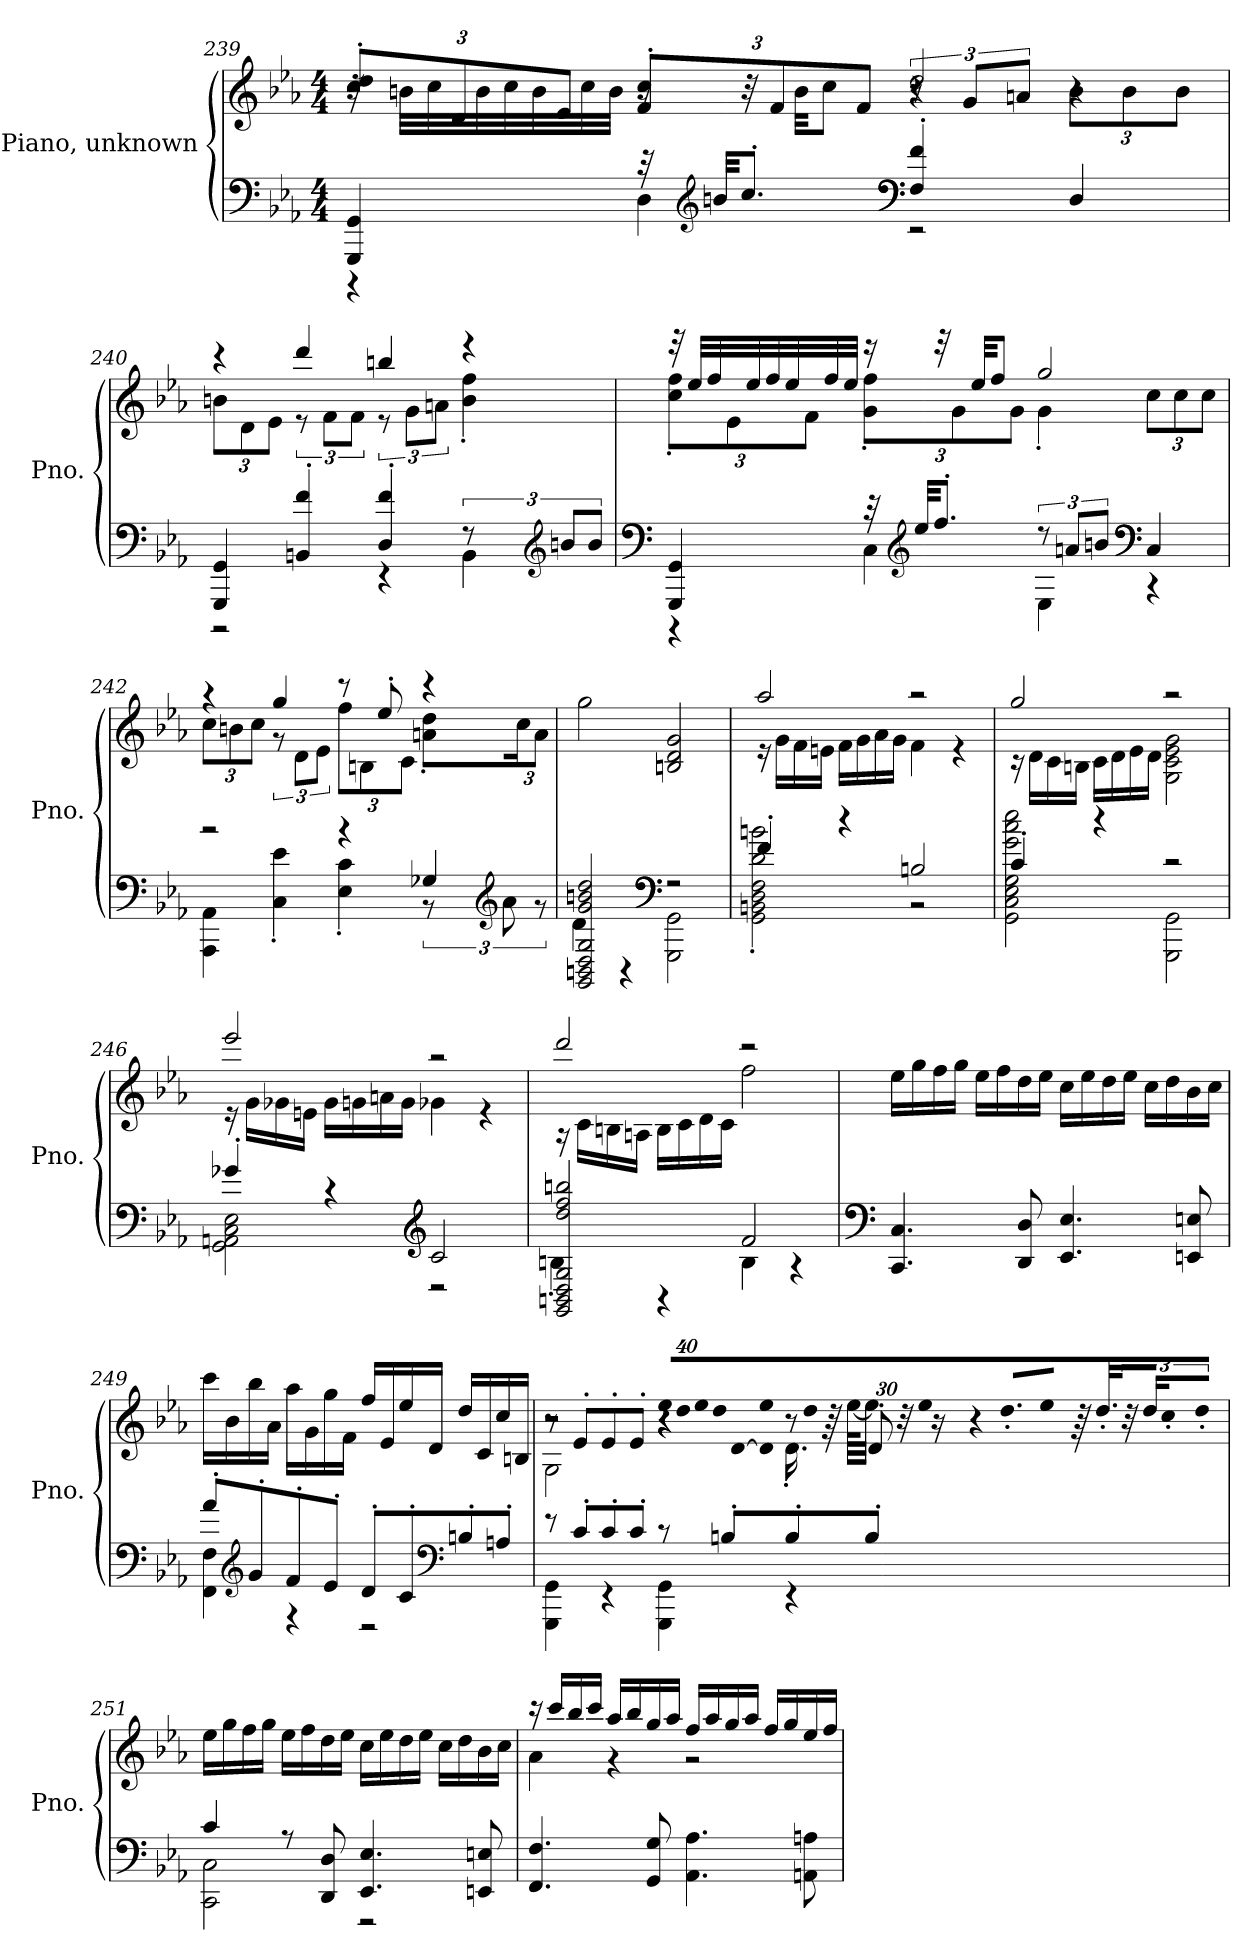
**kern	**kern
*part1	*part1
*staff2	*staff1
*I"Piano, unknown	*
*I'Pno.	*
!!LO:LB:g=z
*clefF4	*clefG2
*k[b-e-a-]	*k[b-e-a-]
*M4/4	*M4/4
=239	=239
*^	*^
*	*	*	*^
*	*	*	*	*Xbrackettup
4GGG/ 4GG/	4r	2r	32r	12cc/' 12dd/'L
.	.	.	32bn\LLL	.
.	.	.	32cc\	.
.	.	.	.	12d/
.	.	.	32b\	.
.	.	.	32cc\	.
.	.	.	32b\	.
.	.	.	.	12e-/J
.	.	.	32cc\	.
.	.	.	32b\JJJ	.
32r	4D\	.	16r	12f/' 12cc/'L
*clefG2	*	*	*	*
32bn/KKL	.	.	.	.
8.cc'/J	.	.	32r	.
.	.	.	.	12f/
.	.	.	32b\KKL	.
.	.	.	8cc\J	.
.	.	.	.	12f/J
*clefF4	*	*	*	*
*	*	*	*	*brackettup
4F/' 4f/'	2r	2dd/	4r	12r
.	.	.	.	12g/L
.	.	.	.	12an/J
*	*	*	*Xbrackettup	*
4D/	.	.	12b\L	4r
.	.	.	12b\	.
.	.	.	12b\J	.
*	*	*	*v	*v
=240	=240	=240	=240
4GGG/ 4GG/	2r	4r	12bn\L
.	.	.	12d\
.	.	.	12e-\J
*	*	*	*brackettup
4BBn/' 4f/'	.	4ddd/	12r
.	.	.	12f\L
.	.	.	12f\J
4D/' 4f/'	4r	4bbn/	12r
.	.	.	12g\L
.	.	.	12an\J
12r	4BB\	4r	4b\' 4ff\'
*clefG2	*	*	*
12bn/L	.	.	.
12b/J	.	.	.
!!LO:LB:g=z	!!
=241	=241	=241	=241
*clefF4	*	*	*
*	*	*	*Xbrackettup
4GGG/ 4GG/	4r	32r	12cc\' 12ff\'L
.	.	32ee-/LLL	.
.	.	32ff/	.
.	.	.	12e-\
.	.	32ee-/	.
.	.	32ff/	.
.	.	32ee-/	.
.	.	.	12f\J
.	.	32ff/	.
.	.	32ee-/JJJ	.
32r	4C\	16r	12g\' 12ff\'L
*clefG2	*	*	*
32ee-/KKL	.	.	.
8.ff'/J	.	32r	.
.	.	.	12g\
.	.	32ee-/KKL	.
.	.	8ff/J	.
.	.	.	12g\J
12r	4E-\	2gg/	4g'\
12an/L	.	.	.
12bn/J	.	.	.
*clefF4	*	*	*
4C/	4r	.	12cc\L
.	.	.	12cc\
.	.	.	12cc\J
=242	=242	=242	=242
2r	4AAA-\ 4AA-\	4r	12cc\L
.	.	.	12bn\
.	.	.	12cc\J
*	*	*	*brackettup
.	4C\' 4e-\'	4gg/	12r
.	.	.	12d\L
.	.	.	12e-\J
*	*	*	*Xbrackettup
4r	4E-\' 4c\'	8r	12ff\L
.	.	.	12Bn\
.	.	8ee-'/	.
.	.	.	12c\J
4G-X/	12r	4r	8an\' 8dd\'L
*clefG2	*	*	*
.	12a-\	.	.
.	.	.	24cc\K
.	12r	.	12a\J
*	*	*v	*v
!!LO:LB:g=z
=243	=243	=243
2GG/ 2BBn/ 2D/ 2G/ 2g/ 2bn/ 2dd/	4d\	2gg\
.	4r	.
*clefF4	*	*
2r	2GGG\ 2GG\	2Bn/ 2d/ 2g/
=244	=244	=244
*	*	*^
4f'/	2GG\' 2BBn\' 2D\' 2F\' 2d\' 2bn\'	2aa-/	16r
.	.	.	16g\LL
.	.	.	16f\
.	.	.	16en\JJ
4r	.	.	16f\LL
.	.	.	16g\
.	.	.	16a-\
.	.	.	16g\JJ
2Bn/	2r	2r	4f\
.	.	.	4r
=245	=245	=245	=245
4c'/	2GG\ 2C\ 2E-\ 2G\ 2g\ 2cc\ 2ee-\	2gg/	16r
.	.	.	16d\LL
.	.	.	16c\
.	.	.	16Bn\JJ
4r	.	.	16c\LL
.	.	.	16d\
.	.	.	16e-\
.	.	.	16d\JJ
2r	2GGG\ 2GG\	2r	2G\ 2c\ 2e-\ 2g\
=246	=246	=246	=246
4g-X'/	2GG\ 2AAn\ 2C\ 2E-\	2eee-/	16r
.	.	.	16g\LL
.	.	.	16g-X\
.	.	.	16en\JJ
4r	.	.	16g-\LL
.	.	.	16gn\
.	.	.	16an\
.	.	.	16g\JJ
*clefG2	*	*	*
2c/	2r	2r	4g-X\
.	.	.	4r
!!LO:PB:g=z	!!
=247	=247	=247	=247
2GG/ 2BBn/ 2D/ 2G/ 2dd/ 2ff/ 2bbn/	4Bn'\	2ddd/	16r
.	.	.	16c\LL
.	.	.	16Bn\
.	.	.	16An\JJ
.	4r	.	16B\LL
.	.	.	16c\
.	.	.	16d\
.	.	.	16c\JJ
2f/	4B\	2r	2ff\
.	4r	.	.
*v	*v	*	*
*	*v	*v
=248	=248
*clefF4	*
4.CC/ 4.C/	16ee-\LL
.	16gg\
.	16ff\
.	16gg\JJ
.	16ee-\LL
.	16ff\
8DD/ 8D/	16dd\
.	16ee-\JJ
4.EE-/ 4.E-/	16cc\LL
.	16ee-\
.	16dd\
.	16ee-\JJ
.	16cc\LL
.	16dd\
8EEn/ 8En/	16b-\
.	16cc\JJ
!!LO:LB:g=z
=249	=249
*^	*
8a-'/L	4FF\ 4F\	16ccc\LL
.	.	16b-\
*clefG2	*	*
8g'/	.	16bb-\
.	.	16a-\JJ
8f'/	4r	16aa-\LL
.	.	16g\
8e-'/J	.	16gg\
.	.	16f\JJ
8d'/L	2r	16ff/LL
.	.	16e-/
8c'/	.	16ee-/
.	.	16d/JJ
*clefF4	*	*
8Bn'/	.	16dd/LL
.	.	16c/
8An'/J	.	16cc/
.	.	16Bn/JJ
!!LO:LB:g=z
=250	=250	=250
*	*	*^
*	*	*	*^
8r	4GGG\ 4GG\	8r	2G\	2r
8c'/L	.	8e-'/L	.	.
8c'/	4r	8e-'/	.	.
8c'/J	.	8e-'/J	.	.
!	!	!LO:N:vis=32	!	!
8r	4GGG\ 4GG\	640%23ee-/LLL	4r	4r
!	!	!LO:N:vis=32	!	!
.	.	640%23dd/	.	.
!	!	!LO:N:vis=32	!	!
.	.	640%23ee-/	.	.
!	!	!LO:N:vis=64	!	!
.	.	960%17dd/L	.	.
8Bn'/L	.	.	.	.
!	!	!LO:N:vis=64	!	!
.	.	[960%17d/J	.	.
!	!	!LO:N:vis=32	!	!
.	.	640%23d/] 640%23ee-/	.	.
!	!	!LO:N:vis=32	!	!
.	.	640%23dd/	.	.
!	!	!LO:N:vis=32	!	!
.	.	640%23ee-/JJJ	.	.
8B'/	4r	.	16.d'\	8r
*	*	*brackettup	*	*
.	.	96r	.	.
.	.	48.dd'/LLL	.	.
.	.	48ee-/JJJ	.	.
.	.	64r	.	.
.	.	32.dd'/	.	.
.	.	.	64r	.
.	.	.	[64ee-\KLLL	.
8B'/J	.	.	32ee-\JJJ]	8d'/
.	.	48r	.	.
.	.	24dd/LL	.	.
.	.	.	32r	.
.	.	.	16r	.
.	.	32cc'/L	.	.
.	.	32dd'/JJJ	.	.
960ryy	960ryy	.	960ryy	960ryy
*	*	*v	*v	*v
=251	=251	=251
4c/	2CC\ 2C\	16ee-\LL
.	.	16gg\
.	.	16ff\
.	.	16gg\JJ
8r	.	16ee-\LL
.	.	16ff\
8DD/ 8D/	.	16dd\
.	.	16ee-\JJ
4.EE-/ 4.E-/	2r	16cc\LL
.	.	16ee-\
.	.	16dd\
.	.	16ee-\JJ
.	.	16cc\LL
.	.	16dd\
8EEn/ 8En/	.	16b-\
.	.	16cc\JJ
*v	*v	*
!!LO:LB:g=z
=252	=252
*	*^
4.FF/ 4.F/	16r	4a-\
.	16ccc/LL	.
.	16bb-/	.
.	16ccc/JJ	.
.	16aa-/LL	4r
.	16bb-/	.
8GG/ 8G/	16gg/	.
.	16aa-/JJ	.
4.AA-\ 4.A-\	16ff/LL	2r
.	16aa-/	.
.	16gg/	.
.	16aa-/JJ	.
.	16ff/LL	.
.	16gg/	.
8AAn\ 8An\	16ee-/	.
.	16ff/JJ	.
*	*v	*v
=	=
*-	*-
